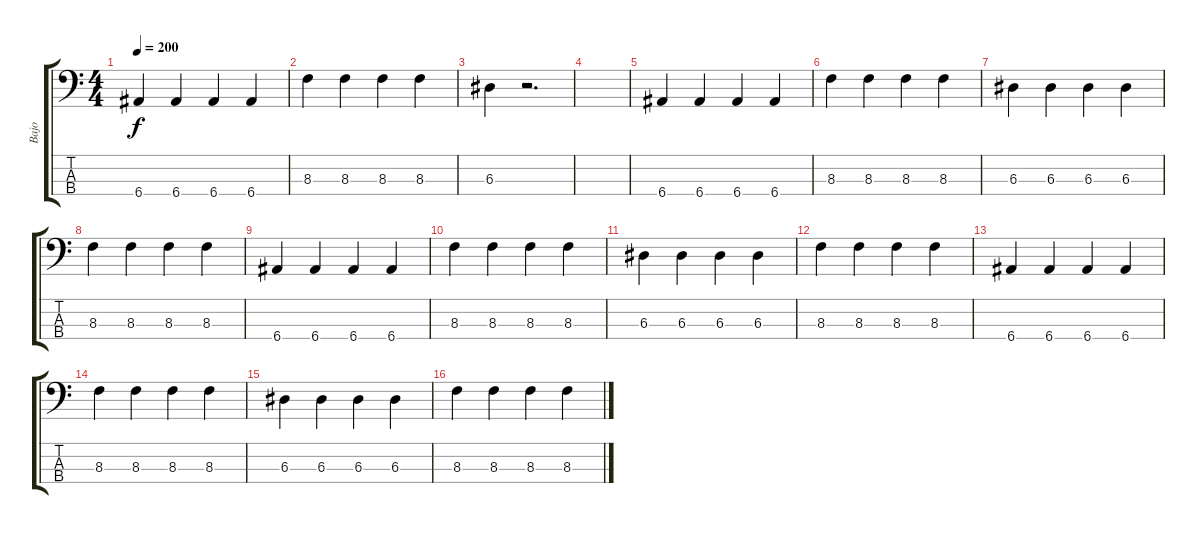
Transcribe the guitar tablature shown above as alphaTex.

\track ("Bajo" "Bajo") {instrument electricbassfinger}
\staff {score tabs}
\tuning (G2 D2 A1 E1) {hide}
\ts (4 4)
\tempo 200
\clef f4
\ks c
6.4.4{dy f} 6.4.4 6.4.4 6.4.4 |
8.3.4 8.3.4 8.3.4 8.3.4 |
6.3.4 r.2{d} |
|
6.4.4 6.4.4 6.4.4 6.4.4 |
8.3.4 8.3.4 8.3.4 8.3.4 |
6.3.4 6.3.4 6.3.4 6.3.4 |
8.3.4 8.3.4 8.3.4 8.3.4 |
6.4.4 6.4.4 6.4.4 6.4.4 |
8.3.4 8.3.4 8.3.4 8.3.4 |
6.3.4 6.3.4 6.3.4 6.3.4 |
8.3.4 8.3.4 8.3.4 8.3.4 |
6.4.4 6.4.4 6.4.4 6.4.4 |
8.3.4 8.3.4 8.3.4 8.3.4 |
6.3.4 6.3.4 6.3.4 6.3.4 |
8.3.4 8.3.4 8.3.4 8.3.4
